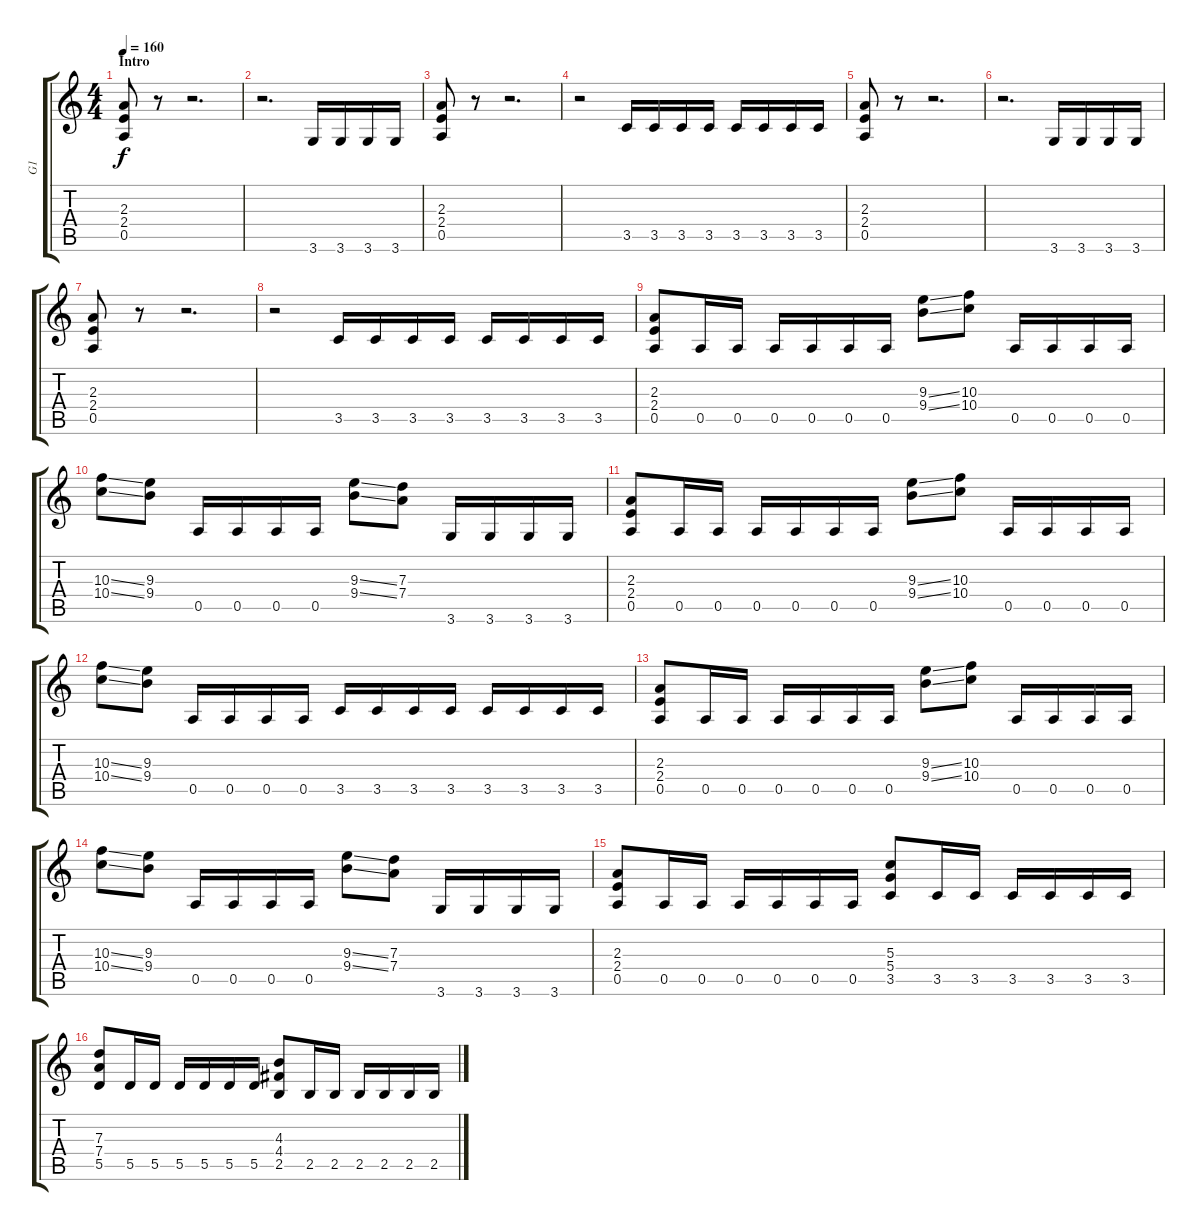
\track ("G1" "G1") {instrument distortionguitar}
\staff {score tabs}
\tuning (E4 B3 G3 D3 A2 E2) {hide}
\ts (4 4)
\section ("" "Intro")
\tempo 160
\clef g2
\ks c
(2.3 2.4 0.5).8{dy f instrument distortionguitar} r.8 r.2{d} |
r.2{d} 3.6.16 3.6.16 3.6.16 3.6.16 |
(2.3 2.4 0.5).8 r.8 r.2{d} |
r.2 3.5.16 3.5.16 3.5.16 3.5.16 3.5.16 3.5.16 3.5.16 3.5.16 |
(2.3 2.4 0.5).8 r.8 r.2{d} |
r.2{d} 3.6.16 3.6.16 3.6.16 3.6.16 |
(2.3 2.4 0.5).8 r.8 r.2{d} |
r.2 3.5.16 3.5.16 3.5.16 3.5.16 3.5.16 3.5.16 3.5.16 3.5.16 |
(2.3 2.4 0.5).8 0.5.16 0.5.16 0.5.16 0.5.16 0.5.16 0.5.16 (9.3{ss} 9.4{ss}).8 (10.3 10.4).8 0.5.16 0.5.16 0.5.16 0.5.16 |
(10.3{ss} 10.4{ss}).8 (9.3 9.4).8 0.5.16 0.5.16 0.5.16 0.5.16 (9.3{ss} 9.4{ss}).8 (7.3 7.4).8 3.6.16 3.6.16 3.6.16 3.6.16 |
(2.3 2.4 0.5).8 0.5.16 0.5.16 0.5.16 0.5.16 0.5.16 0.5.16 (9.3{ss} 9.4{ss}).8 (10.3 10.4).8 0.5.16 0.5.16 0.5.16 0.5.16 |
(10.3{ss} 10.4{ss}).8 (9.3 9.4).8 0.5.16 0.5.16 0.5.16 0.5.16 3.5.16 3.5.16 3.5.16 3.5.16 3.5.16 3.5.16 3.5.16 3.5.16 |
(2.3 2.4 0.5).8 0.5.16 0.5.16 0.5.16 0.5.16 0.5.16 0.5.16 (9.3{ss} 9.4{ss}).8 (10.3 10.4).8 0.5.16 0.5.16 0.5.16 0.5.16 |
(10.3{ss} 10.4{ss}).8 (9.3 9.4).8 0.5.16 0.5.16 0.5.16 0.5.16 (9.3{ss} 9.4{ss}).8 (7.3 7.4).8 3.6.16 3.6.16 3.6.16 3.6.16 |
(2.3 2.4 0.5).8 0.5.16 0.5.16 0.5.16 0.5.16 0.5.16 0.5.16 (5.3 5.4 3.5).8 3.5.16 3.5.16 3.5.16 3.5.16 3.5.16 3.5.16 |
(7.3 7.4 5.5).8 5.5.16 5.5.16 5.5.16 5.5.16 5.5.16 5.5.16 (4.3 4.4 2.5).8 2.5.16 2.5.16 2.5.16 2.5.16 2.5.16 2.5.16
